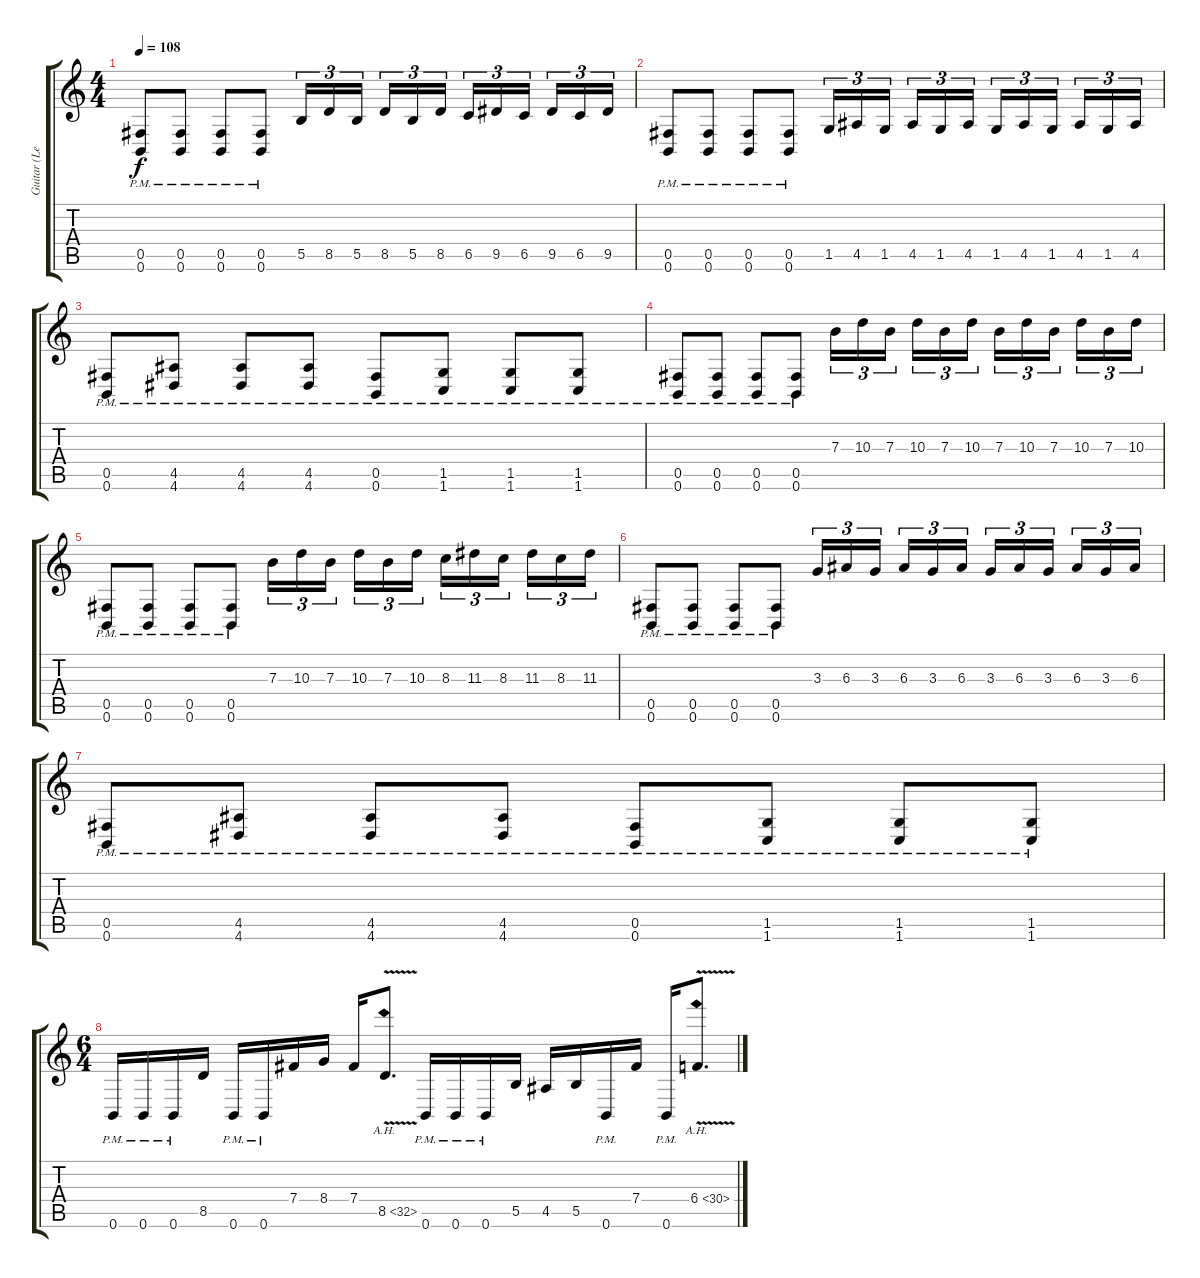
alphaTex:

\track ("Guitar (Left)" "Guitar (Le") {instrument distortionguitar}
\staff {score tabs}
\tuning (Db4 Ab3 E3 B2 Gb2 B1) {hide}
\ts (4 4)
\tempo 108
\clef g2
\ks c
(0.5{pm} 0.6{pm}).8{dy f} (0.5{pm} 0.6{pm}).8 (0.5{pm} 0.6{pm}).8 (0.5{pm} 0.6{pm}).8 5.5.16{tu (3 2)} 8.5.16{tu (3 2)} 5.5.16{tu (3 2) beam splitsecondary} 8.5.16{tu (3 2)} 5.5.16{tu (3 2)} 8.5.16{tu (3 2)} 6.5.16{tu (3 2)} 9.5.16{tu (3 2)} 6.5.16{tu (3 2) beam splitsecondary} 9.5.16{tu (3 2)} 6.5.16{tu (3 2)} 9.5.16{tu (3 2)} |
(0.5{pm} 0.6{pm}).8 (0.5{pm} 0.6{pm}).8 (0.5{pm} 0.6{pm}).8 (0.5{pm} 0.6{pm}).8 1.5.16{tu (3 2)} 4.5.16{tu (3 2)} 1.5.16{tu (3 2) beam splitsecondary} 4.5.16{tu (3 2)} 1.5.16{tu (3 2)} 4.5.16{tu (3 2)} 1.5.16{tu (3 2)} 4.5.16{tu (3 2)} 1.5.16{tu (3 2) beam splitsecondary} 4.5.16{tu (3 2)} 1.5.16{tu (3 2)} 4.5.16{tu (3 2)} |
(0.5{pm} 0.6{pm}).8 (4.5{pm} 4.6{pm}).8 (4.5{pm} 4.6{pm}).8 (4.5{pm} 4.6{pm}).8 (0.5{pm} 0.6{pm}).8 (1.5{pm} 1.6{pm}).8 (1.5{pm} 1.6{pm}).8 (1.5{pm} 1.6{pm}).8 |
(0.5{pm} 0.6{pm}).8 (0.5{pm} 0.6{pm}).8 (0.5{pm} 0.6{pm}).8 (0.5{pm} 0.6{pm}).8 7.3.16{tu (3 2)} 10.3.16{tu (3 2)} 7.3.16{tu (3 2) beam splitsecondary} 10.3.16{tu (3 2)} 7.3.16{tu (3 2)} 10.3.16{tu (3 2)} 7.3.16{tu (3 2)} 10.3.16{tu (3 2)} 7.3.16{tu (3 2) beam splitsecondary} 10.3.16{tu (3 2)} 7.3.16{tu (3 2)} 10.3.16{tu (3 2)} |
(0.5{pm} 0.6{pm}).8 (0.5{pm} 0.6{pm}).8 (0.5{pm} 0.6{pm}).8 (0.5{pm} 0.6{pm}).8 7.3.16{tu (3 2)} 10.3.16{tu (3 2)} 7.3.16{tu (3 2) beam splitsecondary} 10.3.16{tu (3 2)} 7.3.16{tu (3 2)} 10.3.16{tu (3 2)} 8.3.16{tu (3 2)} 11.3.16{tu (3 2)} 8.3.16{tu (3 2) beam splitsecondary} 11.3.16{tu (3 2)} 8.3.16{tu (3 2)} 11.3.16{tu (3 2)} |
(0.5{pm} 0.6{pm}).8 (0.5{pm} 0.6{pm}).8 (0.5{pm} 0.6{pm}).8 (0.5{pm} 0.6{pm}).8 3.3.16{tu (3 2)} 6.3.16{tu (3 2)} 3.3.16{tu (3 2) beam splitsecondary} 6.3.16{tu (3 2)} 3.3.16{tu (3 2)} 6.3.16{tu (3 2)} 3.3.16{tu (3 2)} 6.3.16{tu (3 2)} 3.3.16{tu (3 2) beam splitsecondary} 6.3.16{tu (3 2)} 3.3.16{tu (3 2)} 6.3.16{tu (3 2)} |
(0.5{pm} 0.6{pm}).8 (4.5{pm} 4.6{pm}).8 (4.5{pm} 4.6{pm}).8 (4.5{pm} 4.6{pm}).8 (0.5{pm} 0.6{pm}).8 (1.5{pm} 1.6{pm}).8 (1.5{pm} 1.6{pm}).8 (1.5{pm} 1.6{pm}).8 |
\ts (6 4)
0.6{pm}.16 0.6{pm}.16 0.6{pm}.16 8.5.16 0.6{pm}.16 0.6{pm}.16 7.4.16 8.4.16 7.4.16 8.5{ah 24 v}.8{d} 0.6{pm}.16 0.6{pm}.16 0.6{pm}.16 5.5.16 4.5.16 5.5.16 0.6{pm}.16 7.4.16 0.6{pm}.16 6.4{ah 24 v}.8{d}
